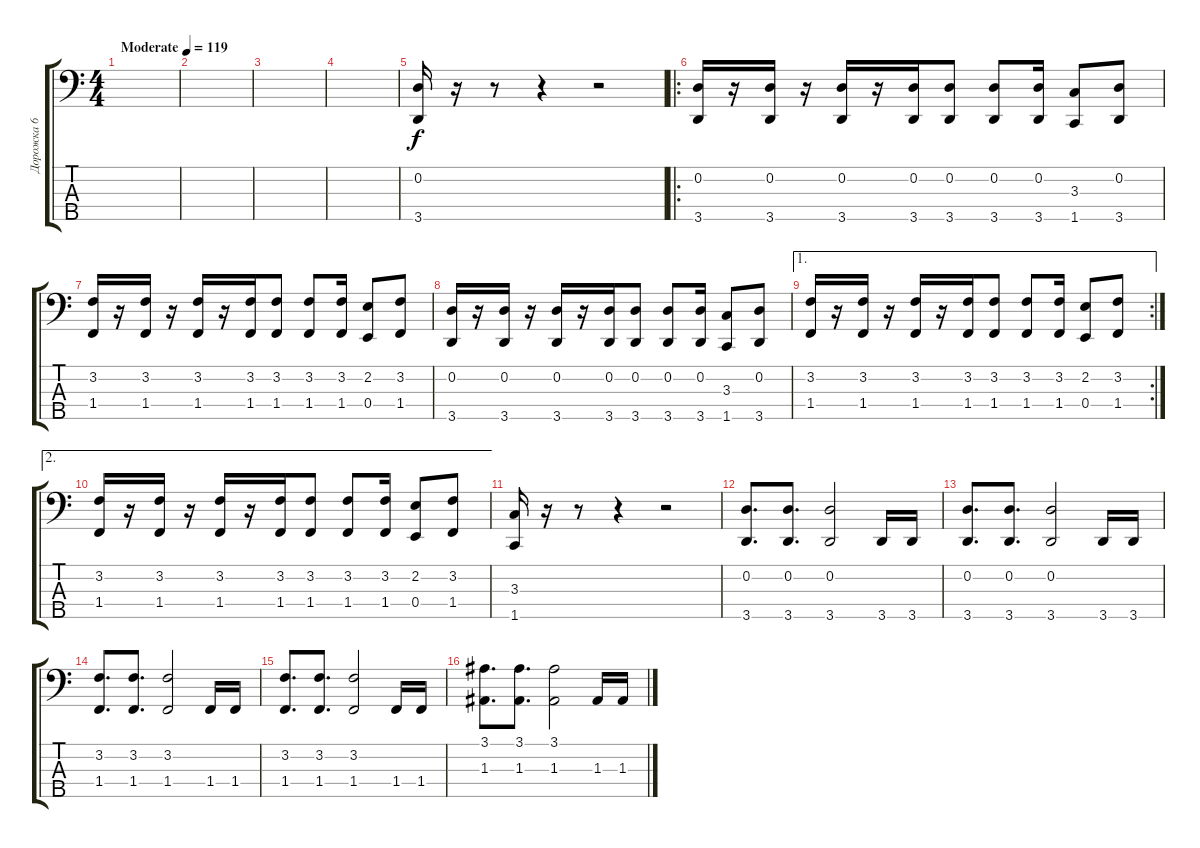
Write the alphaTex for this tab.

\track ("Дорожка 6" "Дорожка 6") {instrument synthbass2}
\staff {score tabs}
\tuning (G2 D2 A1 E1 B0) {hide}
\ts (4 4)
\tempo (119 "Moderate")
\clef f4
\ks c
|
|
|
|
(0.2 3.5).16 r.16 r.8 r.4 r.2 |
\ro
(0.2 3.5).16 r.16 (0.2 3.5).16 r.16 (0.2 3.5).16 r.16 (0.2 3.5).16 (0.2 3.5).8 (0.2 3.5).8 (0.2 3.5).16 (3.3 1.5).8 (0.2 3.5).8 |
(3.2 1.4).16 r.16 (3.2 1.4).16 r.16 (3.2 1.4).16 r.16 (3.2 1.4).16 (3.2 1.4).8 (3.2 1.4).8 (3.2 1.4).16 (2.2 0.4).8 (3.2 1.4).8 |
(0.2 3.5).16 r.16 (0.2 3.5).16 r.16 (0.2 3.5).16 r.16 (0.2 3.5).16 (0.2 3.5).8 (0.2 3.5).8 (0.2 3.5).16 (3.3 1.5).8 (0.2 3.5).8 |
\ae 1
\rc 2
(3.2 1.4).16 r.16 (3.2 1.4).16 r.16 (3.2 1.4).16 r.16 (3.2 1.4).16 (3.2 1.4).8 (3.2 1.4).8 (3.2 1.4).16 (2.2 0.4).8 (3.2 1.4).8 |
\ae 2
(3.2 1.4).16 r.16 (3.2 1.4).16 r.16 (3.2 1.4).16 r.16 (3.2 1.4).16 (3.2 1.4).8 (3.2 1.4).8 (3.2 1.4).16 (2.2 0.4).8 (3.2 1.4).8 |
(3.3 1.5).16 r.16 r.8 r.4 r.2 |
(0.2 3.5).8{d} (0.2 3.5).8{d} (0.2 3.5).2 3.5.16 3.5.16 |
(0.2 3.5).8{d} (0.2 3.5).8{d} (0.2 3.5).2 3.5.16 3.5.16 |
(3.2 1.4).8{d} (3.2 1.4).8{d} (3.2 1.4).2 1.4.16 1.4.16 |
(3.2 1.4).8{d} (3.2 1.4).8{d} (3.2 1.4).2 1.4.16 1.4.16 |
(3.1 1.3).8{d} (3.1 1.3).8{d} (3.1 1.3).2 1.3.16 1.3.16
